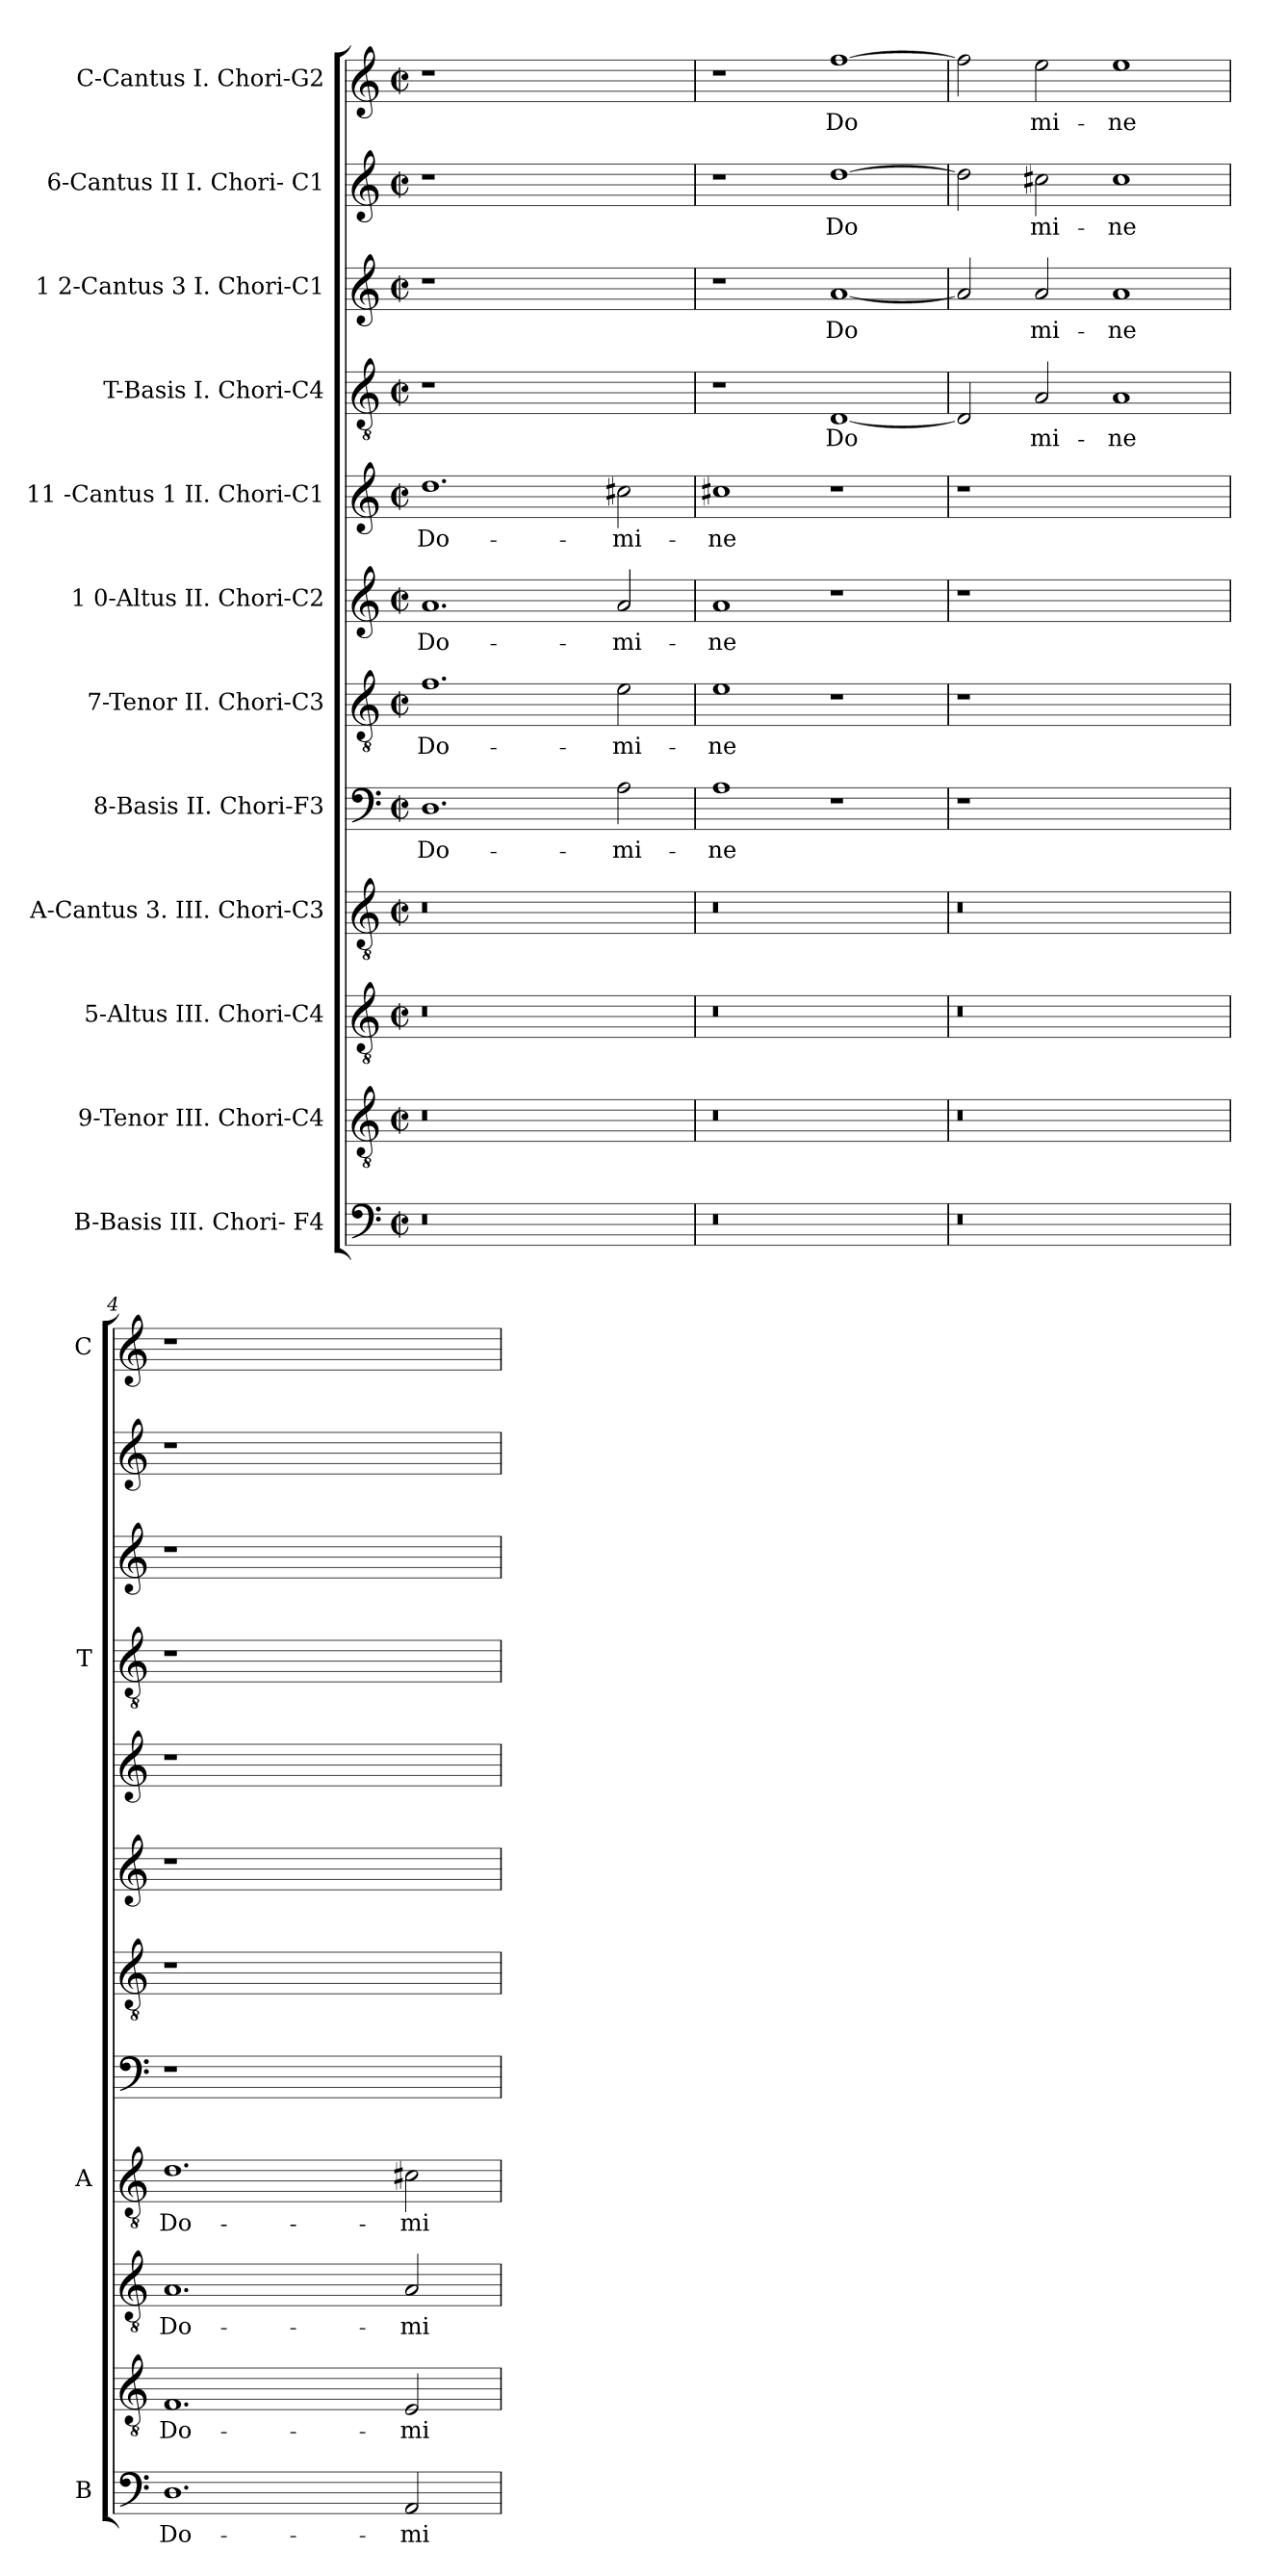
**kern	**text	**kern	**text	**kern	**text	**kern	**text	**kern	**text	**kern	**text	**kern	**text	**kern	**text	**kern	**text	**kern	**text	**kern	**text	**kern	**text
*part12	*part12	*part11	*part11	*part10	*part10	*part9	*part9	*part8	*part8	*part7	*part7	*part6	*part6	*part5	*part5	*part4	*part4	*part3	*part3	*part2	*part2	*part1	*part1
*staff12	*staff12	*staff11	*staff11	*staff10	*staff10	*staff9	*staff9	*staff8	*staff8	*staff7	*staff7	*staff6	*staff6	*staff5	*staff5	*staff4	*staff4	*staff3	*staff3	*staff2	*staff2	*staff1	*staff1
*I"B-Basis  III. Chori- F4	*	*I"9-Tenor  III. Chori-C4	*	*I"5-Altus  III. Chori-C4	*	*I"A-Cantus 3.  III. Chori-C3	*	*I"8-Basis  II. Chori-F3	*	*I"7-Tenor  II. Chori-C3	*	*I"1 0-Altus  II. Chori-C2	*	*I"11 -Cantus 1  II. Chori-C1	*	*I"T-Basis  I. Chori-C4	*	*I"1 2-Cantus 3  I. Chori-C1	*	*I"6-Cantus II  I. Chori- C1	*	*I"C-Cantus  I. Chori-G2	*
*I'B	*	*	*	*	*	*I'A	*	*	*	*	*	*	*	*	*	*I'T	*	*	*	*	*	*I'C	*
!!LO:PB:g=z
*stria5	*	*stria5	*	*stria5	*	*stria5	*	*stria5	*	*stria5	*	*stria5	*	*stria5	*	*stria5	*	*stria5	*	*stria5	*	*stria5	*
*clefF4	*	*clefGv2	*	*clefGv2	*	*clefGv2	*	*clefF4	*	*clefGv2	*	*clefG2	*	*clefG2	*	*clefGv2	*	*clefG2	*	*clefG2	*	*clefG2	*
*k[]	*	*k[]	*	*k[]	*	*k[]	*	*k[]	*	*k[]	*	*k[]	*	*k[]	*	*k[]	*	*k[]	*	*k[]	*	*k[]	*
*C:	*	*C:	*	*C:	*	*C:	*	*C:	*	*C:	*	*C:	*	*C:	*	*C:	*	*C:	*	*C:	*	*C:	*
*M2/2	*	*M2/2	*	*M2/2	*	*M2/2	*	*M2/2	*	*M2/2	*	*M2/2	*	*M2/2	*	*M2/2	*	*M2/2	*	*M2/2	*	*M2/2	*
*met(c|)	*	*met(c|)	*	*met(c|)	*	*met(c|)	*	*met(c|)	*	*met(c|)	*	*met(c|)	*	*met(c|)	*	*met(c|)	*	*met(c|)	*	*met(c|)	*	*met(c|)	*
=1	=1	=1	=1	=1	=1	=1	=1	=1	=1	=1	=1	=1	=1	=1	=1	=1	=1	=1	=1	=1	=1	=1	=1
!	!	!	!	!	!	!	!	!	!LO:LY:b:cj	!	!LO:LY:b:cj	!	!LO:LY:b:cj	!	!LO:LY:b:cj	!	!	!	!	!	!	!	!
0r	.	0r	.	0r	.	0r	.	1.D	Do-	1.f	Do-	1.a	Do-	1.dd	Do-	1r	.	1r	.	1r	.	1r	.
.	.	.	.	.	.	.	.	.	.	.	.	.	.	.	.	1ryy	.	1ryy	.	1ryy	.	1ryy	.
!	!	!	!	!	!	!	!	!	!LO:LY:b:cj	!	!LO:LY:b:cj	!	!LO:LY:b:cj	!	!LO:LY:b:cj	!	!	!	!	!	!	!	!
.	.	.	.	.	.	.	.	2A\	-mi-	2e\	-mi-	2a/	-mi-	2cc#X\	-mi-	.	.	.	.	.	.	.	.
=2	=2	=2	=2	=2	=2	=2	=2	=2	=2	=2	=2	=2	=2	=2	=2	=2	=2	=2	=2	=2	=2	=2	=2
!	!	!	!	!	!	!	!	!	!LO:LY:b:cj	!	!LO:LY:b:cj	!	!LO:LY:b:cj	!	!LO:LY:b:cj	!	!	!	!	!	!	!	!
0r	.	0r	.	0r	.	0r	.	1A	-ne	1e	-ne	1a	-ne	1cc#X	-ne	1r	.	1r	.	1r	.	1r	.
!	!	!	!	!	!	!	!	!	!	!	!	!	!	!	!	!	!LO:LY:b:cj	!	!LO:LY:b:cj	!	!LO:LY:b:cj	!	!LO:LY:b:cj
.	.	.	.	.	.	.	.	1r	.	1r	.	1r	.	1r	.	[<1D	Do-	[<1a	Do-	[>1dd	Do-	[>1ff	Do-
=3	=3	=3	=3	=3	=3	=3	=3	=3	=3	=3	=3	=3	=3	=3	=3	=3	=3	=3	=3	=3	=3	=3	=3
!	!	!	!	!	!	!	!	!	!	!	!	!	!	!	!	!	!LO:LY:b:cj	!	!LO:LY:b:cj	!	!LO:LY:b:cj	!	!LO:LY:b:cj
0r	.	0r	.	0r	.	0r	.	1r	.	1r	.	1r	.	1r	.	2D/]	--	2a/]	--	2dd\]	--	2ff\]	--
!	!	!	!	!	!	!	!	!	!	!	!	!	!	!	!	!	!LO:LY:b:cj	!	!LO:LY:b:cj	!	!LO:LY:b:cj	!	!LO:LY:b:cj
.	.	.	.	.	.	.	.	.	.	.	.	.	.	.	.	2A/	-mi-	2a/	-mi-	2cc#X\	-mi-	2ee\	-mi-
!	!	!	!	!	!	!	!	!	!	!	!	!	!	!	!	!	!LO:LY:b:cj	!	!LO:LY:b:cj	!	!LO:LY:b:cj	!	!LO:LY:b:cj
.	.	.	.	.	.	.	.	1ryy	.	1ryy	.	1ryy	.	1ryy	.	1A	-ne	1a	-ne	1cc#	-ne	1ee	-ne
=4	=4	=4	=4	=4	=4	=4	=4	=4	=4	=4	=4	=4	=4	=4	=4	=4	=4	=4	=4	=4	=4	=4	=4
!	!LO:LY:b:cj	!	!LO:LY:b:cj	!	!LO:LY:b:cj	!	!LO:LY:b:cj	!	!	!	!	!	!	!	!	!	!	!	!	!	!	!	!
1.D	Do-	1.F	Do-	1.A	Do-	1.d	Do-	1r	.	1r	.	1r	.	1r	.	1r	.	1r	.	1r	.	1r	.
.	.	.	.	.	.	.	.	1ryy	.	1ryy	.	1ryy	.	1ryy	.	1ryy	.	1ryy	.	1ryy	.	1ryy	.
!	!LO:LY:b:cj	!	!LO:LY:b:cj	!	!LO:LY:b:cj	!	!LO:LY:b:cj	!	!	!	!	!	!	!	!	!	!	!	!	!	!	!	!
2AA/	-mi-	2E/	-mi-	2A/	-mi-	2c#X\	-mi-	.	.	.	.	.	.	.	.	.	.	.	.	.	.	.	.
=	=	=	=	=	=	=	=	=	=	=	=	=	=	=	=	=	=	=	=	=	=	=	=
*-	*-	*-	*-	*-	*-	*-	*-	*-	*-	*-	*-	*-	*-	*-	*-	*-	*-	*-	*-	*-	*-	*-	*-
